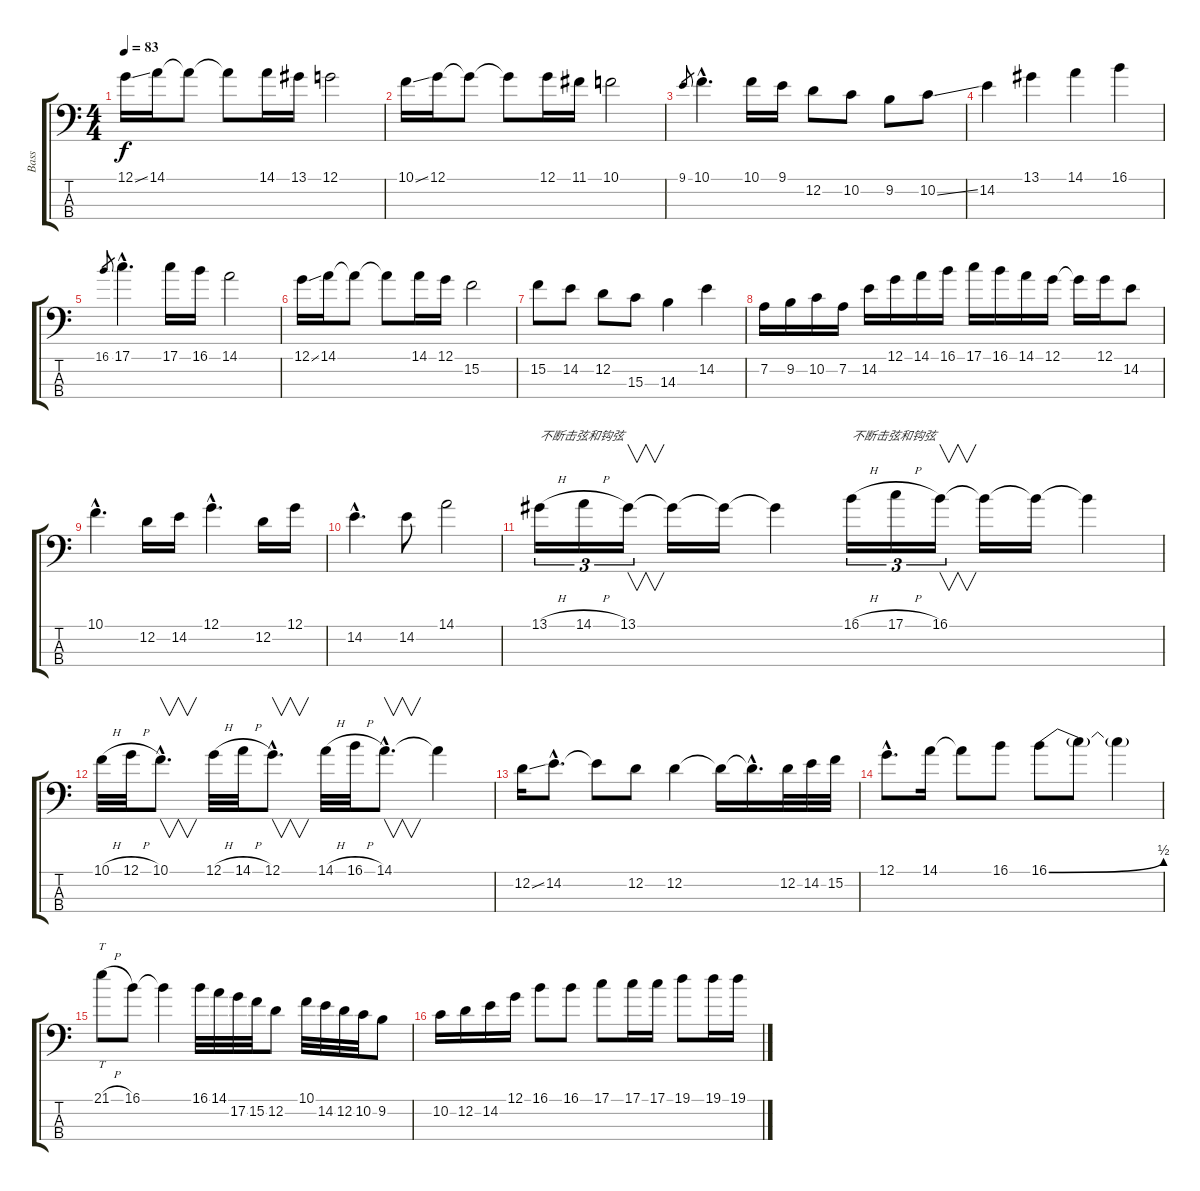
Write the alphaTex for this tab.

\track ("Bass" "Bass") {instrument electricbassfinger}
\staff {score tabs}
\tuning (G2 D2 A1 E1) {hide}
\ts (4 4)
\tempo 83
\clef f4
\ks c
12.1{ss}.16{dy f} 14.1.16 14.1{t}.8 14.1{t}.8 14.1.16 13.1.16 12.1.2 |
10.1{ss}.16 12.1.16 12.1{t}.8 12.1{t}.8 12.1.16 11.1.16 10.1.2 |
9.1.8{gr} 10.1{hac}.4{d} 10.1.16 9.1.16 12.2.8 10.2.8 9.2.8 10.2{ss}.8 |
14.2.4 13.1.4 14.1.4 16.1.4 |
16.1.8{gr} 17.1{hac}.4{d} 17.1.16 16.1.16 14.1.2 |
12.1{ss}.16 14.1.16 14.1{t}.8 14.1{t}.8 14.1.16 12.1.16 15.2.2 |
15.2.8 14.2.8 12.2.8 15.3.8 14.3.4 14.2.4 |
7.2.16 9.2.16 10.2.16 7.2.16 14.2.16 12.1.16 14.1.16 16.1.16 17.1.16 16.1.16 14.1.16 12.1.16 12.1{t}.16 12.1.16 14.2.8 |
10.1{hac}.4{d} 12.2.16 14.2.16 12.1{hac}.4{d} 12.2.16 12.1.16 |
14.2{hac}.4{d} 14.2.8 14.1.2 |
13.1{h}.16{tu (3 2) txt "不断击弦和钩弦"} 14.1{h}.16{tu (3 2)} 13.1.16{v tu (3 2)} 13.1{t}.16 13.1{t}.16 13.1{t}.4 16.1{h}.16{tu (3 2) txt "不断击弦和钩弦"} 17.1{h}.16{tu (3 2)} 16.1.16{v tu (3 2)} 16.1{t}.16 16.1{t}.16 16.1{t}.4 |
10.1{h}.32 12.1{h}.32 10.1{hac}.8{v d} 12.1{h}.32 14.1{h}.32 12.1{hac}.8{v d} 14.1{h}.32 16.1{h}.32 14.1{hac}.8{v d} 14.1{t}.4 |
12.2{ss}.16 14.2{hac}.8{d} 14.2{t}.8 12.2.8 12.2.4 12.2{t}.16 12.2{hac t}.16{d} 12.2.32 14.2.32 15.2.32 |
12.1{hac}.8{d} 14.1.16 14.1{t}.8 16.1.8 16.1{be (bend 0 0 60 2)}.8 16.1{t}.8 16.1{t}.4 |
21.1{h}.8{tt} 16.1.8 16.1{t}.4 16.1.32 14.1.32 17.2.32 15.2.32 12.2.8 10.1.32 14.2.32 12.2.32 10.2.32 9.2.8 |
10.2.16 12.2.16 14.2.16 12.1.16 16.1.8 16.1.8 17.1.8 17.1.16 17.1.16 19.1.8 19.1.16 19.1.16
